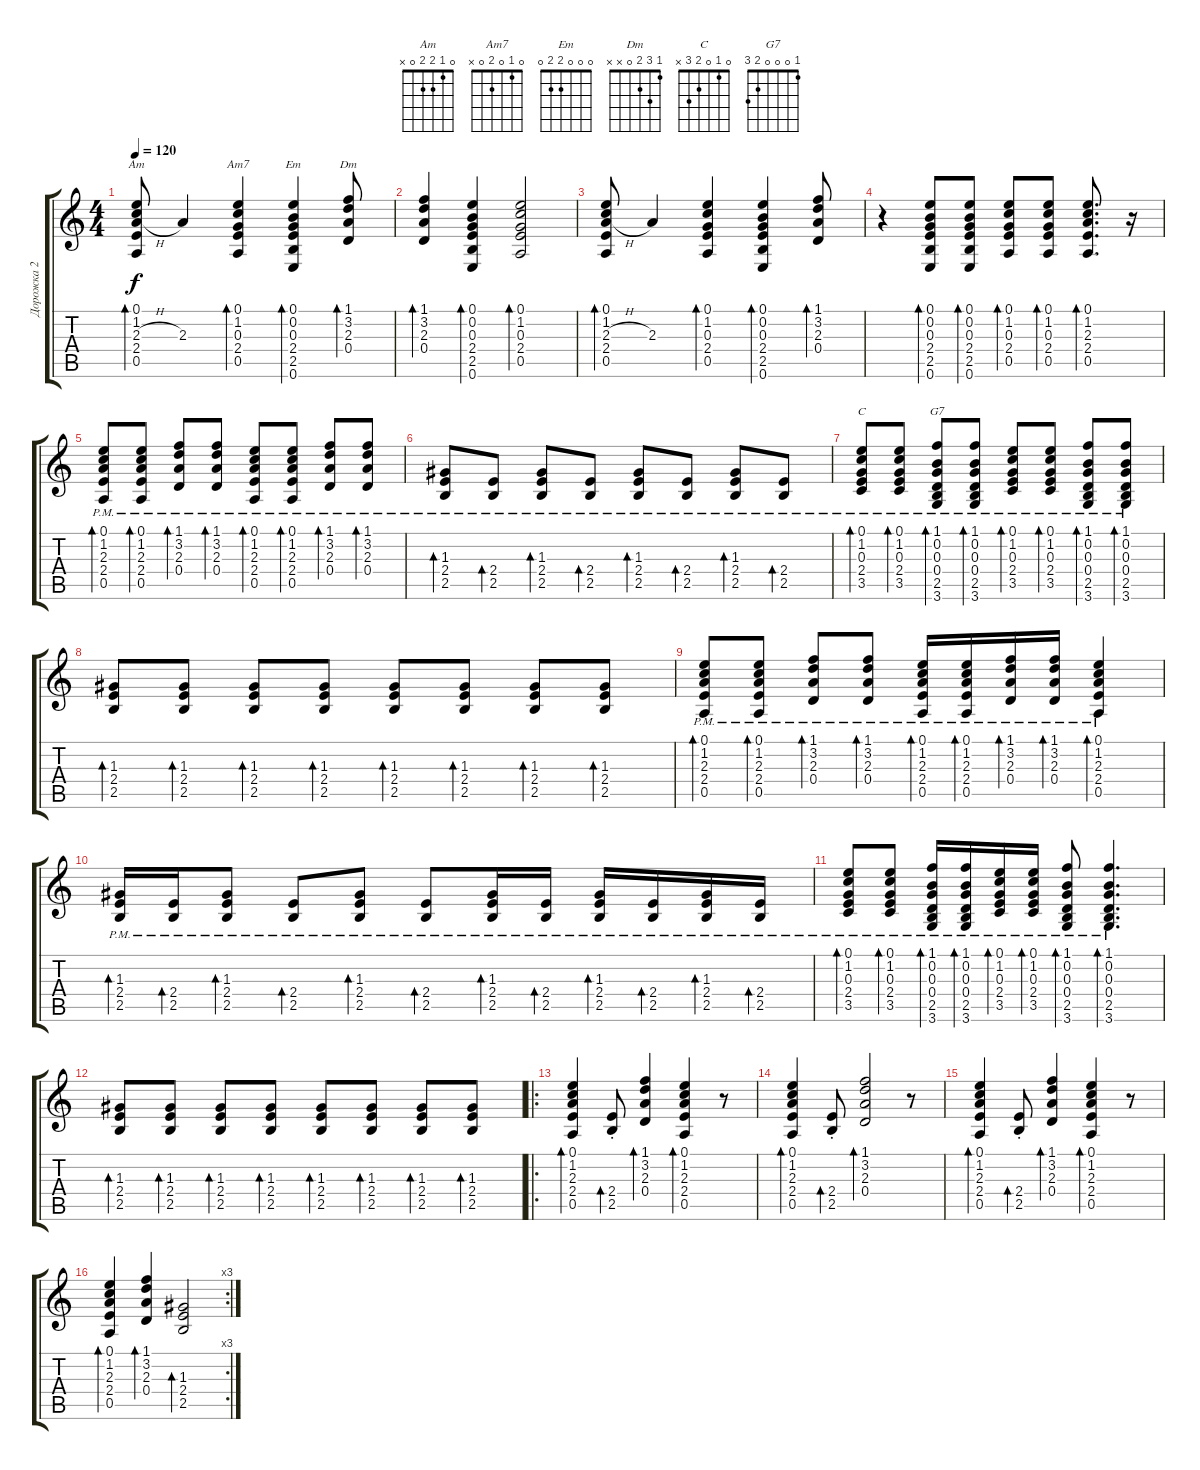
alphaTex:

\track ("Дорожка 2" "Дорожка 2") {instrument acousticguitarnylon}
\staff {score tabs}
\tuning (E4 B3 G3 D3 A2 E2) {hide}
\chord ("Am" 0 1 2 2 0 x)
\chord ("Am7" 0 1 0 2 0 x)
\chord ("Em" 0 0 0 2 2 0)
\chord ("Dm" 1 3 2 0 x x)
\chord ("C" 0 1 0 2 3 x)
\chord ("G7" 1 0 0 0 2 3)
\ts (4 4)
\tempo 120
\clef g2
\ks c
(0.1 1.2 2.3{h} 2.4 0.5).8{bd 60 ch "Am" dy f} 2.3.4 (0.1 1.2 0.3 2.4 0.5).4{bd 60 ch "Am7"} (0.1 0.2 0.3 2.4 2.5 0.6).4{bd 60 ch "Em"} (1.1 3.2 2.3 0.4).8{bd 60 ch "Dm"} |
(1.1 3.2 2.3 0.4).4{bd 60} (0.1 0.2 0.3 2.4 2.5 0.6).4{bd 60} (0.1 1.2 0.3 2.4 0.5).2{bd 60} |
(0.1 1.2 2.3{h} 2.4 0.5).8{bd 60} 2.3.4 (0.1 1.2 0.3 2.4 0.5).4{bd 60} (0.1 0.2 0.3 2.4 2.5 0.6).4{bd 60} (1.1 3.2 2.3 0.4).8{bd 60} |
r.4 (0.1 0.2 0.3 2.4 2.5 0.6).8{bd 60} (0.1 0.2 0.3 2.4 2.5 0.6).8{bd 60} (0.1 1.2 0.3 2.4 0.5).8{bd 60} (0.1 1.2 0.3 2.4 0.5).8{bd 60} (0.1 1.2 2.3 2.4 0.5).8{d bd 60} r.16 |
(0.1{pm} 1.2{pm} 2.3{pm} 2.4{pm} 0.5{pm}).8{bd 240} (0.1{pm} 1.2{pm} 2.3{pm} 2.4{pm} 0.5{pm}).8{bd 240} (1.1{pm} 3.2{pm} 2.3{pm} 0.4{pm}).8{bd 240} (1.1{pm} 3.2{pm} 2.3{pm} 0.4{pm}).8{bd 240} (0.1{pm} 1.2{pm} 2.3{pm} 2.4{pm} 0.5{pm}).8{bd 240} (0.1{pm} 1.2{pm} 2.3{pm} 2.4{pm} 0.5{pm}).8{bd 240} (1.1{pm} 3.2{pm} 2.3{pm} 0.4{pm}).8{bd 240} (1.1{pm} 3.2{pm} 2.3{pm} 0.4{pm}).8{bd 240} |
(1.3{pm} 2.4{pm} 2.5{pm}).8{bd 240} (2.4{pm} 2.5{pm}).8{bd 240} (1.3{pm} 2.4{pm} 2.5{pm}).8{bd 240} (2.4{pm} 2.5{pm}).8{bd 240} (1.3{pm} 2.4{pm} 2.5{pm}).8{bd 240} (2.4{pm} 2.5{pm}).8{bd 240} (1.3{pm} 2.4{pm} 2.5{pm}).8{bd 240} (2.4{pm} 2.5{pm}).8{bd 240} |
(0.1{pm} 1.2{pm} 0.3{pm} 2.4{pm} 3.5{pm}).8{bd 240 ch "C"} (0.1{pm} 1.2{pm} 0.3{pm} 2.4{pm} 3.5{pm}).8{bd 240} (1.1{pm} 0.2{pm} 0.3{pm} 0.4{pm} 2.5{pm} 3.6{pm}).8{bd 240 ch "G7"} (1.1{pm} 0.2{pm} 0.3{pm} 0.4{pm} 2.5{pm} 3.6{pm}).8{bd 240} (0.1{pm} 1.2{pm} 0.3{pm} 2.4{pm} 3.5{pm}).8{bd 240} (0.1{pm} 1.2{pm} 0.3{pm} 2.4{pm} 3.5{pm}).8{bd 240} (1.1{pm} 0.2{pm} 0.3{pm} 0.4{pm} 2.5{pm} 3.6{pm}).8{bd 240} (1.1{pm} 0.2{pm} 0.3{pm} 0.4{pm} 2.5{pm} 3.6{pm}).8{bd 240} |
(1.3 2.4 2.5).8{bd 240} (1.3 2.4 2.5).8{bd 240} (1.3 2.4 2.5).8{bd 240} (1.3 2.4 2.5).8{bd 240} (1.3 2.4 2.5).8{bd 240} (1.3 2.4 2.5).8{bd 240} (1.3 2.4 2.5).8{bd 240} (1.3 2.4 2.5).8{bd 240} |
(0.1{pm} 1.2{pm} 2.3{pm} 2.4{pm} 0.5{pm}).8{bd 240} (0.1{pm} 1.2{pm} 2.3{pm} 2.4{pm} 0.5{pm}).8{bd 240} (1.1{pm} 3.2{pm} 2.3{pm} 0.4{pm}).8{bd 240} (1.1{pm} 3.2{pm} 2.3{pm} 0.4{pm}).8{bd 240} (0.1{pm} 1.2{pm} 2.3{pm} 2.4{pm} 0.5{pm}).16{bd 240} (0.1{pm} 1.2{pm} 2.3{pm} 2.4{pm} 0.5{pm}).16{bd 240} (1.1{pm} 3.2{pm} 2.3{pm} 0.4{pm}).16{bd 240} (1.1{pm} 3.2{pm} 2.3{pm} 0.4{pm}).16{bd 240} (0.1{pm} 1.2{pm} 2.3{pm} 2.4{pm} 0.5{pm}).4{bd 240} |
(1.3{pm} 2.4{pm} 2.5{pm}).16{bd 240} (2.4{pm} 2.5{pm}).16{bd 240} (1.3{pm} 2.4{pm} 2.5{pm}).8{bd 240} (2.4{pm} 2.5{pm}).8{bd 240} (1.3{pm} 2.4{pm} 2.5{pm}).8{bd 240} (2.4{pm} 2.5{pm}).8{bd 240} (1.3{pm} 2.4{pm} 2.5{pm}).16{bd 240} (2.4{pm} 2.5{pm}).16{bd 240} (1.3{pm} 2.4{pm} 2.5{pm}).16{bd 240} (2.4{pm} 2.5{pm}).16{bd 240} (1.3{pm} 2.4{pm} 2.5{pm}).16{bd 240} (2.4{pm} 2.5{pm}).16{bd 240} |
(0.1{pm} 1.2{pm} 0.3{pm} 2.4{pm} 3.5{pm}).8{bd 240} (0.1{pm} 1.2{pm} 0.3{pm} 2.4{pm} 3.5{pm}).8{bd 240} (1.1{pm} 0.2{pm} 0.3{pm} 0.4{pm} 2.5{pm} 3.6{pm}).16{bd 240} (1.1{pm} 0.2{pm} 0.3{pm} 0.4{pm} 2.5{pm} 3.6{pm}).16{bd 240} (0.1{pm} 1.2{pm} 0.3{pm} 2.4{pm} 3.5{pm}).16{bd 240} (0.1{pm} 1.2{pm} 0.3{pm} 2.4{pm} 3.5{pm}).16{bd 240} (1.1{pm} 0.2{pm} 0.3{pm} 0.4{pm} 2.5{pm} 3.6{pm}).8{bd 240} (1.1{pm} 0.2{pm} 0.3{pm} 0.4{pm} 2.5{pm} 3.6{pm}).4{d bd 240} |
(1.3 2.4 2.5).8{bd 240} (1.3 2.4 2.5).8{bd 240} (1.3 2.4 2.5).8{bd 240} (1.3 2.4 2.5).8{bd 240} (1.3 2.4 2.5).8{bd 240} (1.3 2.4 2.5).8{bd 240} (1.3 2.4 2.5).8{bd 240} (1.3 2.4 2.5).8{bd 240} |
\ro
(0.1 1.2 2.3 2.4 0.5).4{bd 240} (2.4{st} 2.5{st}).8{bd 240} (1.1 3.2 2.3 0.4).4{bd 240} (0.1 1.2 2.3 2.4 0.5).4{bd 240} r.8 |
(0.1 1.2 2.3 2.4 0.5).4{bd 240} (2.4{st} 2.5{st}).8{bd 240} (1.1 3.2 2.3 0.4).2{bd 240} r.8 |
(0.1 1.2 2.3 2.4 0.5).4{bd 240} (2.4{st} 2.5{st}).8{bd 240} (1.1 3.2 2.3 0.4).4{bd 240} (0.1 1.2 2.3 2.4 0.5).4{bd 240} r.8 |
\rc 3
(0.1 1.2 2.3 2.4 0.5).4{bd 240} (1.1 3.2 2.3 0.4).4{bd 240} (1.3 2.4 2.5).2{bd 240}
